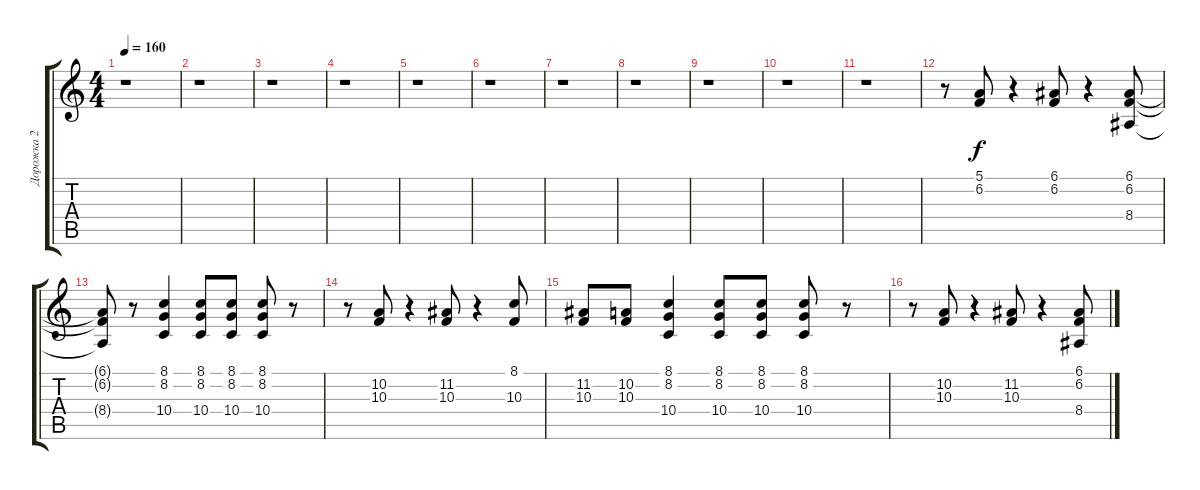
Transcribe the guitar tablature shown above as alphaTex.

\track ("Дорожка 2" "Дорожка 2") {instrument rockorgan}
\staff {score tabs}
\tuning (E4 B3 G3 D3 A2 E2) {hide}
\ts (4 4)
\tempo 160
\clef g2
\ks c
r.1{dy f} |
r.1 |
r.1 |
r.1 |
r.1 |
r.1 |
r.1 |
r.1 |
r.1 |
r.1 |
r.1 |
r.8 (5.1 6.2).8 r.4 (6.1 6.2).8 r.4 (6.1 6.2 8.4).8 |
(6.1{t} 6.2{t} 8.4{t}).8 r.8 (8.1 8.2 10.4).4 (8.1 8.2 10.4).8 (8.1 8.2 10.4).8 (8.1 8.2 10.4).8 r.8 |
r.8 (10.2 10.3).8 r.4 (11.2 10.3).8 r.4 (8.1 10.3).8 |
(11.2 10.3).8 (10.2 10.3).8 (8.1 8.2 10.4).4 (8.1 8.2 10.4).8 (8.1 8.2 10.4).8 (8.1 8.2 10.4).8 r.8 |
r.8 (10.2 10.3).8 r.4 (11.2 10.3).8 r.4 (6.1 6.2 8.4).8
